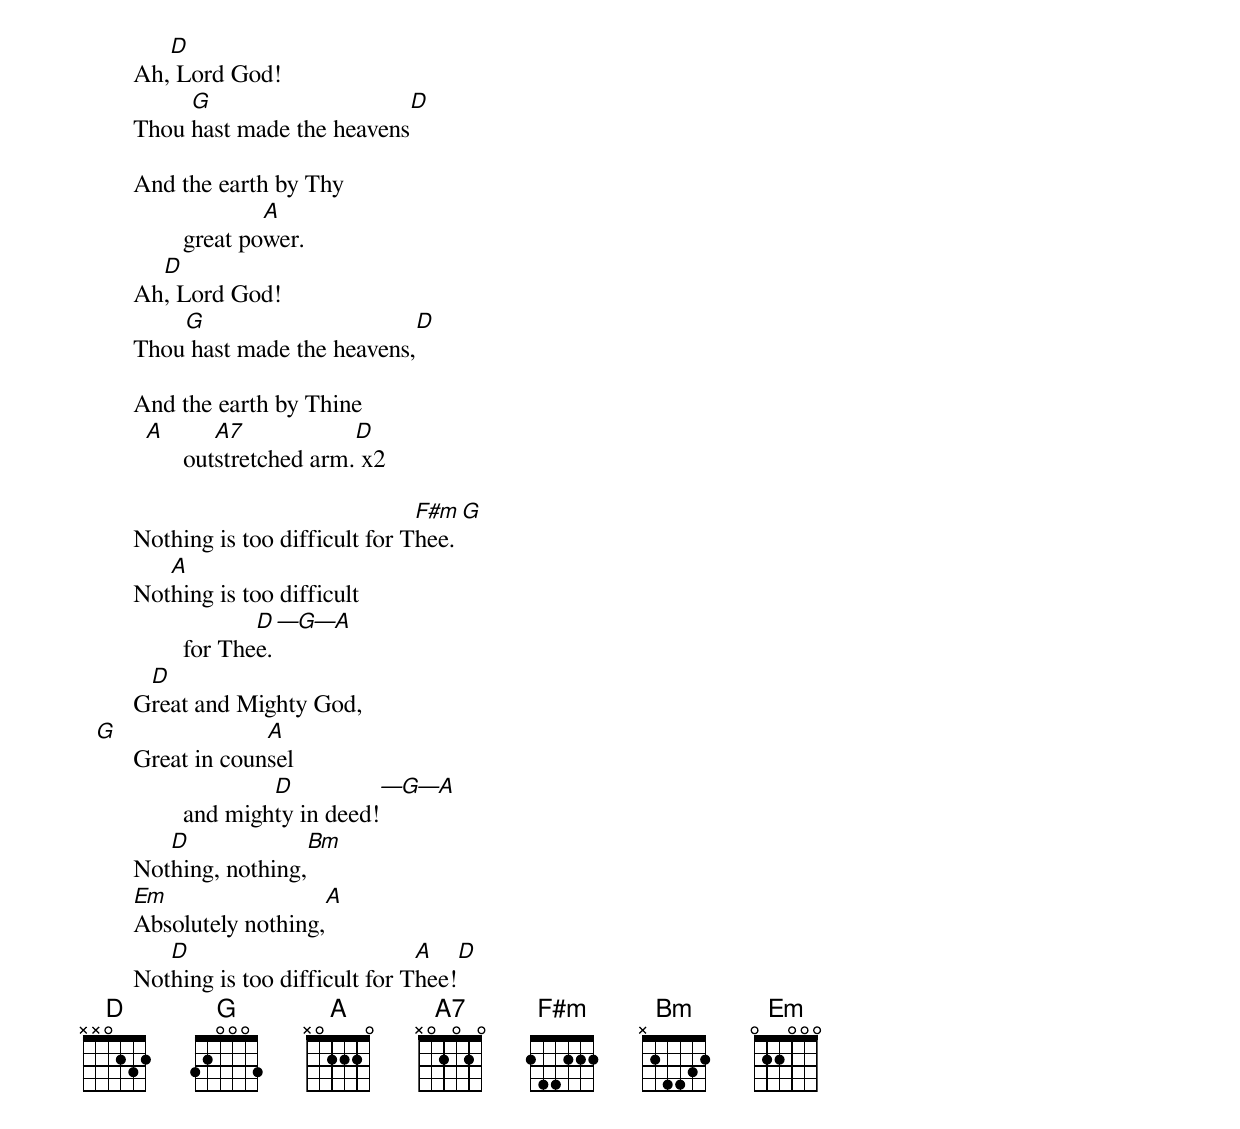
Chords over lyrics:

	   D
	Ah, Lord God!
	     G                                   D
	Thou hast made the heavens

	And the earth by Thy
	                A
		great power.
	  D
	Ah, Lord God!
	    G                                    D
	Thou hast made the heavens,

	And the earth by Thine
	  A        A7            D
		outstretched arm. x2

	                              F#m                    G
	Nothing is too difficult for Thee.
	   A
	Nothing is too difficult
	               D —G—A
		for Thee.
	 D
	Great and Mighty God,
  G                  A
	Great in counsel
	                D                     —G—A
		and mighty in deed!
	   D               Bm
	Nothing, nothing,
	Em                    A
	Absolutely nothing,
	   D                          A                        D
	Nothing is too difficult for Thee!
